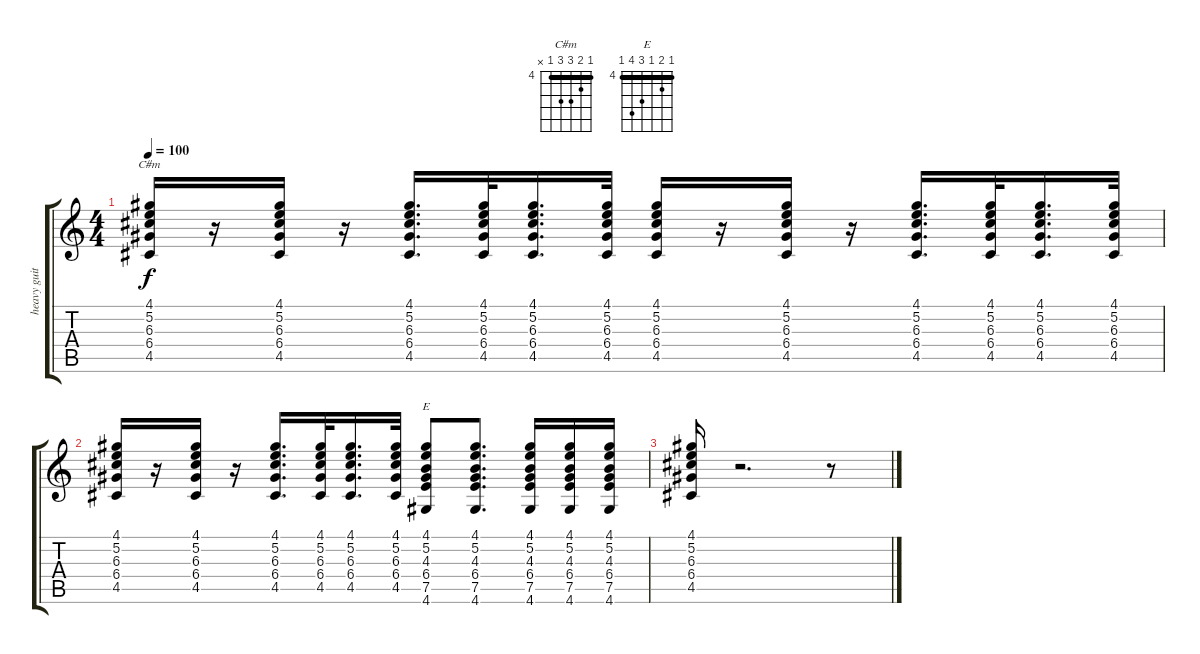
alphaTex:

\track ("heavy guitar" "heavy guit") {instrument overdrivenguitar}
\staff {score tabs}
\tuning (E4 B3 G3 D3 A2 E2) {hide}
\chord ("C#m" 4 5 6 6 4 x) {firstfret 4 barre 4}
\chord ("E" 4 5 4 6 7 4) {firstfret 4 barre 4}
\ts (4 4)
\tempo 100
\clef g2
\ks c
(4.1 5.2 6.3 6.4 4.5).16{ch "C#m" dy f} r.16 (4.1 5.2 6.3 6.4 4.5).16 r.16 (4.1 5.2 6.3 6.4 4.5).16{d} (4.1 5.2 6.3 6.4 4.5).32 (4.1 5.2 6.3 6.4 4.5).16{d} (4.1 5.2 6.3 6.4 4.5).32 (4.1 5.2 6.3 6.4 4.5).16 r.16 (4.1 5.2 6.3 6.4 4.5).16 r.16 (4.1 5.2 6.3 6.4 4.5).16{d} (4.1 5.2 6.3 6.4 4.5).32 (4.1 5.2 6.3 6.4 4.5).16{d} (4.1 5.2 6.3 6.4 4.5).32 |
(4.1 5.2 6.3 6.4 4.5).16 r.16 (4.1 5.2 6.3 6.4 4.5).16 r.16 (4.1 5.2 6.3 6.4 4.5).16{d} (4.1 5.2 6.3 6.4 4.5).32 (4.1 5.2 6.3 6.4 4.5).16{d} (4.1 5.2 6.3 6.4 4.5).32 (4.1 5.2 4.3 6.4 7.5 4.6).8{ch "E"} (4.1 5.2 4.3 6.4 7.5 4.6).8{d} (4.1 5.2 4.3 6.4 7.5 4.6).16 (4.1 5.2 4.3 6.4 7.5 4.6).16 (4.1 5.2 4.3 6.4 7.5 4.6).16 |
(4.1 5.2 6.3 6.4 4.5).16 r.2{d} r.8
